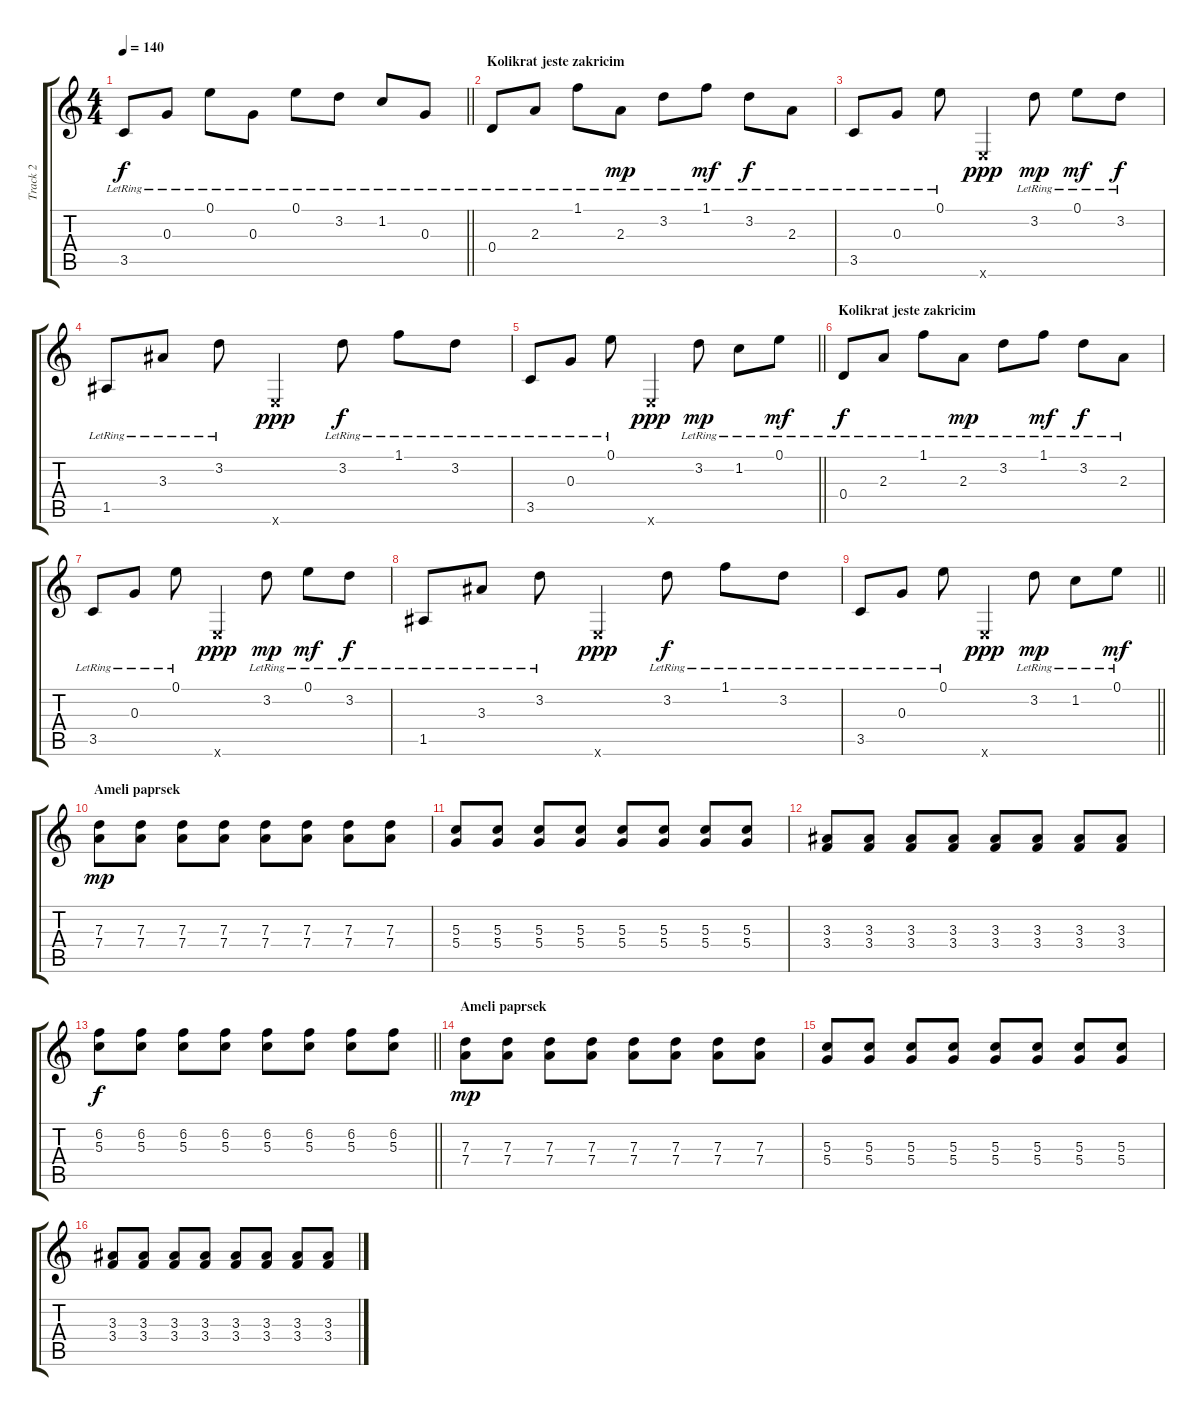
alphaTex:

\track ("Track 2" "Track 2") {instrument acousticguitarsteel}
\staff {score tabs}
\tuning (E4 B3 G3 D3 A2 E2) {hide}
\ts (4 4)
\tempo 140
\clef g2
\barLineRight lightlight
\ks c
3.5{lr}.8{dy f} 0.3{lr}.8 0.1{lr}.8 0.3{lr}.8 0.1{lr}.8 3.2{lr}.8 1.2{lr}.8 0.3{lr}.8 |
\section ("" "Kolikrat jeste zakricim")
0.4{lr}.8 2.3{lr}.8 1.1{lr}.8 2.3{lr}.8{dy mp} 3.2{lr}.8 1.1{lr}.8{dy mf} 3.2{lr}.8{dy f} 2.3{lr}.8 |
3.5{lr}.8 0.3{lr}.8 0.1{lr}.8 0.6{x}.4{dy ppp} 3.2{lr}.8{dy mp} 0.1{lr}.8{dy mf} 3.2{lr}.8{dy f} |
1.5{lr}.8 3.3{lr}.8 3.2{lr}.8 0.6{x}.4{dy ppp} 3.2{lr}.8{dy f} 1.1{lr}.8 3.2{lr}.8 |
\barLineRight lightlight
3.5{lr}.8 0.3{lr}.8 0.1{lr}.8 0.6{x}.4{dy ppp} 3.2{lr}.8{dy mp} 1.2{lr}.8 0.1{lr}.8{dy mf} |
\section ("" "Kolikrat jeste zakricim")
0.4{lr}.8{dy f} 2.3{lr}.8 1.1{lr}.8 2.3{lr}.8{dy mp} 3.2{lr}.8 1.1{lr}.8{dy mf} 3.2{lr}.8{dy f} 2.3{lr}.8 |
3.5{lr}.8 0.3{lr}.8 0.1{lr}.8 0.6{x}.4{dy ppp} 3.2{lr}.8{dy mp} 0.1{lr}.8{dy mf} 3.2{lr}.8{dy f} |
1.5{lr}.8 3.3{lr}.8 3.2{lr}.8 0.6{x}.4{dy ppp} 3.2{lr}.8{dy f} 1.1{lr}.8 3.2{lr}.8 |
\barLineRight lightlight
3.5{lr}.8 0.3{lr}.8 0.1{lr}.8 0.6{x}.4{dy ppp} 3.2{lr}.8{dy mp} 1.2{lr}.8 0.1{lr}.8{dy mf} |
\section ("" "Ameli paprsek")
(7.3 7.4).8{dy mp} (7.3 7.4).8 (7.3 7.4).8 (7.3 7.4).8 (7.3 7.4).8 (7.3 7.4).8 (7.3 7.4).8 (7.3 7.4).8 |
(5.3 5.4).8 (5.3 5.4).8 (5.3 5.4).8 (5.3 5.4).8 (5.3 5.4).8 (5.3 5.4).8 (5.3 5.4).8 (5.3 5.4).8 |
(3.3 3.4).8 (3.3 3.4).8 (3.3 3.4).8 (3.3 3.4).8 (3.3 3.4).8 (3.3 3.4).8 (3.3 3.4).8 (3.3 3.4).8 |
\barLineRight lightlight
(6.2 5.3).8{dy f} (6.2 5.3).8 (6.2 5.3).8 (6.2 5.3).8 (6.2 5.3).8 (6.2 5.3).8 (6.2 5.3).8 (6.2 5.3).8 |
\section ("" "Ameli paprsek")
(7.3 7.4).8{dy mp} (7.3 7.4).8 (7.3 7.4).8 (7.3 7.4).8 (7.3 7.4).8 (7.3 7.4).8 (7.3 7.4).8 (7.3 7.4).8 |
(5.3 5.4).8 (5.3 5.4).8 (5.3 5.4).8 (5.3 5.4).8 (5.3 5.4).8 (5.3 5.4).8 (5.3 5.4).8 (5.3 5.4).8 |
(3.3 3.4).8 (3.3 3.4).8 (3.3 3.4).8 (3.3 3.4).8 (3.3 3.4).8 (3.3 3.4).8 (3.3 3.4).8 (3.3 3.4).8
